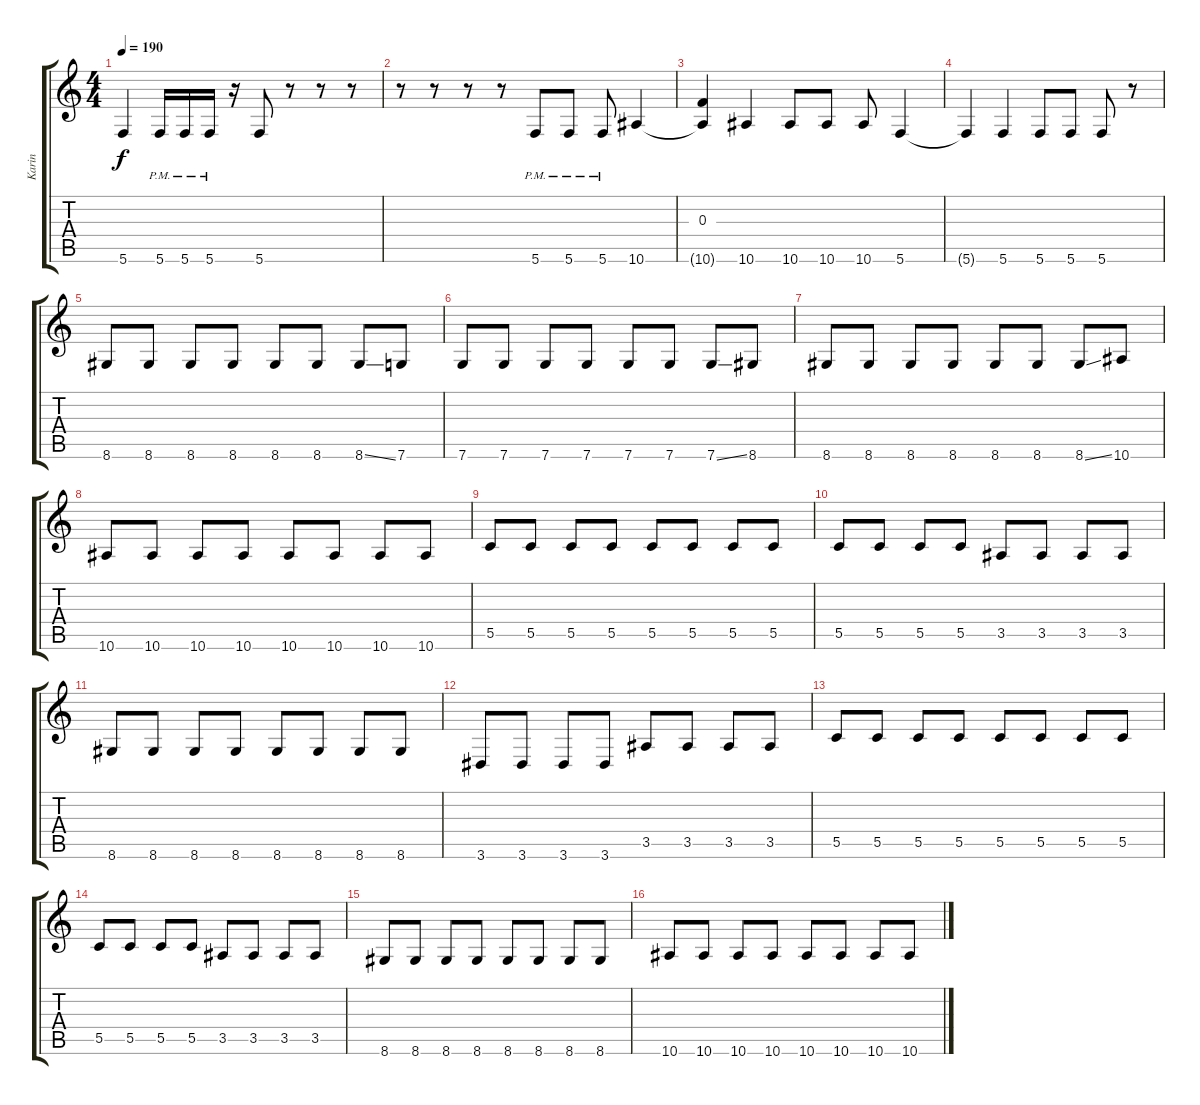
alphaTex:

\track ("Karin" "Karin") {instrument electricbasspick}
\staff {score tabs}
\tuning (D4 A3 F3 C3 G2 C2) {hide}
\ts (4 4)
\tempo 190
\clef g2
\ks c
5.6{t}.4{dy f} 5.6{pm}.16 5.6{pm}.16 5.6{pm}.16 r.16 5.6.8 r.8 r.8 r.8 |
r.8 r.8 r.8 r.8 5.6{pm}.8 5.6{pm}.8 5.6{pm}.8 10.6.4 |
(0.3 10.6{t}).4 10.6.4 10.6.8 10.6.8 10.6.8 5.6.4 |
5.6{t}.4 5.6.4 5.6.8 5.6.8 5.6.8 r.8 |
8.6.8 8.6.8 8.6.8 8.6.8 8.6.8 8.6.8 8.6{ss}.8 7.6.8 |
7.6.8 7.6.8 7.6.8 7.6.8 7.6.8 7.6.8 7.6{ss}.8 8.6.8 |
8.6.8 8.6.8 8.6.8 8.6.8 8.6.8 8.6.8 8.6{ss}.8 10.6.8 |
10.6.8 10.6.8 10.6.8 10.6.8 10.6.8 10.6.8 10.6.8 10.6.8 |
5.5.8 5.5.8 5.5.8 5.5.8 5.5.8 5.5.8 5.5.8 5.5.8 |
5.5.8 5.5.8 5.5.8 5.5.8 3.5.8 3.5.8 3.5.8 3.5.8 |
8.6.8 8.6.8 8.6.8 8.6.8 8.6.8 8.6.8 8.6.8 8.6.8 |
3.6.8 3.6.8 3.6.8 3.6.8 3.5.8 3.5.8 3.5.8 3.5.8 |
5.5.8 5.5.8 5.5.8 5.5.8 5.5.8 5.5.8 5.5.8 5.5.8 |
5.5.8 5.5.8 5.5.8 5.5.8 3.5.8 3.5.8 3.5.8 3.5.8 |
8.6.8 8.6.8 8.6.8 8.6.8 8.6.8 8.6.8 8.6.8 8.6.8 |
10.6.8 10.6.8 10.6.8 10.6.8 10.6.8 10.6.8 10.6.8 10.6.8
